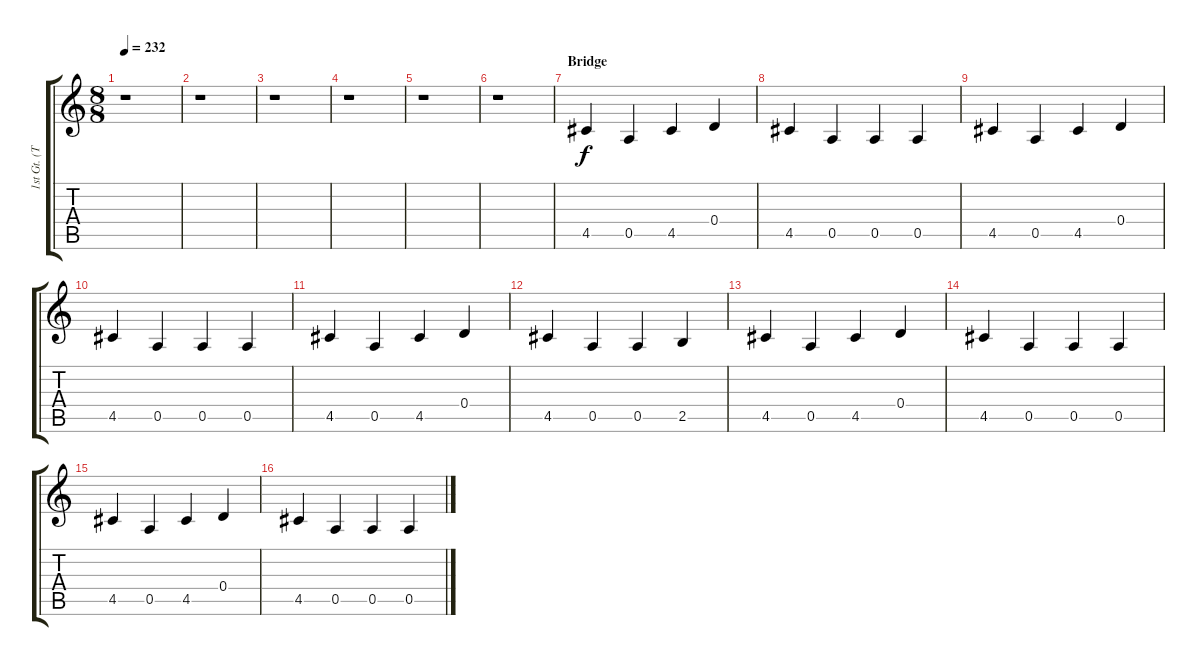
\track ("1st Gt. (Tom)" "1st Gt. (T") {instrument distortionguitar}
\staff {score tabs}
\tuning (E4 B3 G3 D3 A2 E2) {hide}
\ts (8 8)
\tempo 232
\clef g2
\ks c
r.1{dy f} |
r.1 |
r.1 |
r.1 |
r.1 |
r.1 |
\section ("" "Bridge")
4.5.4 0.5.4 4.5.4 0.4.4 |
4.5.4 0.5.4 0.5.4 0.5.4 |
4.5.4 0.5.4 4.5.4 0.4.4 |
4.5.4 0.5.4 0.5.4 0.5.4 |
4.5.4 0.5.4 4.5.4 0.4.4 |
4.5.4 0.5.4 0.5.4 2.5.4 |
4.5.4 0.5.4 4.5.4 0.4.4 |
4.5.4 0.5.4 0.5.4 0.5.4 |
4.5.4 0.5.4 4.5.4 0.4.4 |
4.5.4 0.5.4 0.5.4 0.5.4
